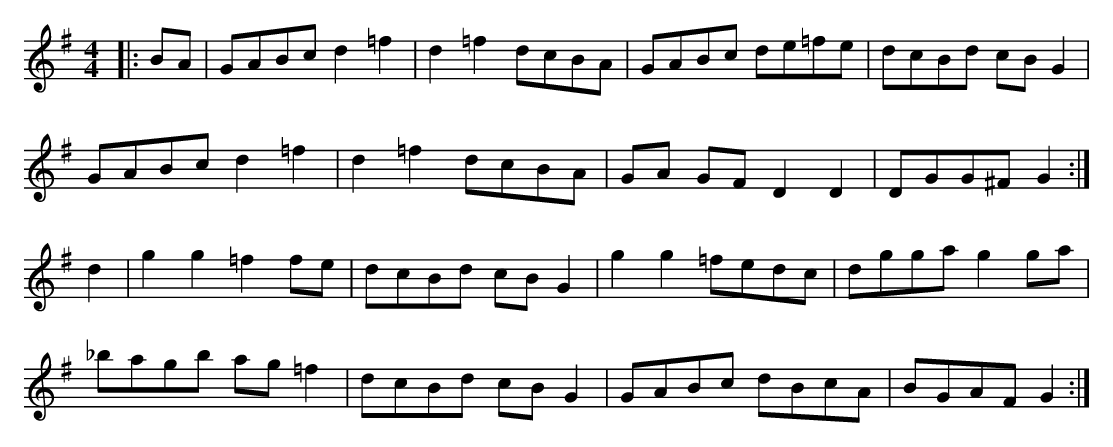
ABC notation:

X:1
M:4/4
K:G
|:BA| GABc d2 =f2| d2 =f2 dcBA| GABc de=fe| dcBd cBG2|
 GABc d2 =f2| d2 =f2 dcBA| GA GF D2D2| DGG^F G2:|
d2| g2 g2 =f2 fe| dcBd cBG2| g2 g2 =fedc| dgga g2 ga|
 _bagb ag =f2| dcBd cBG2| GABc dBcA| BGAF G2:|
